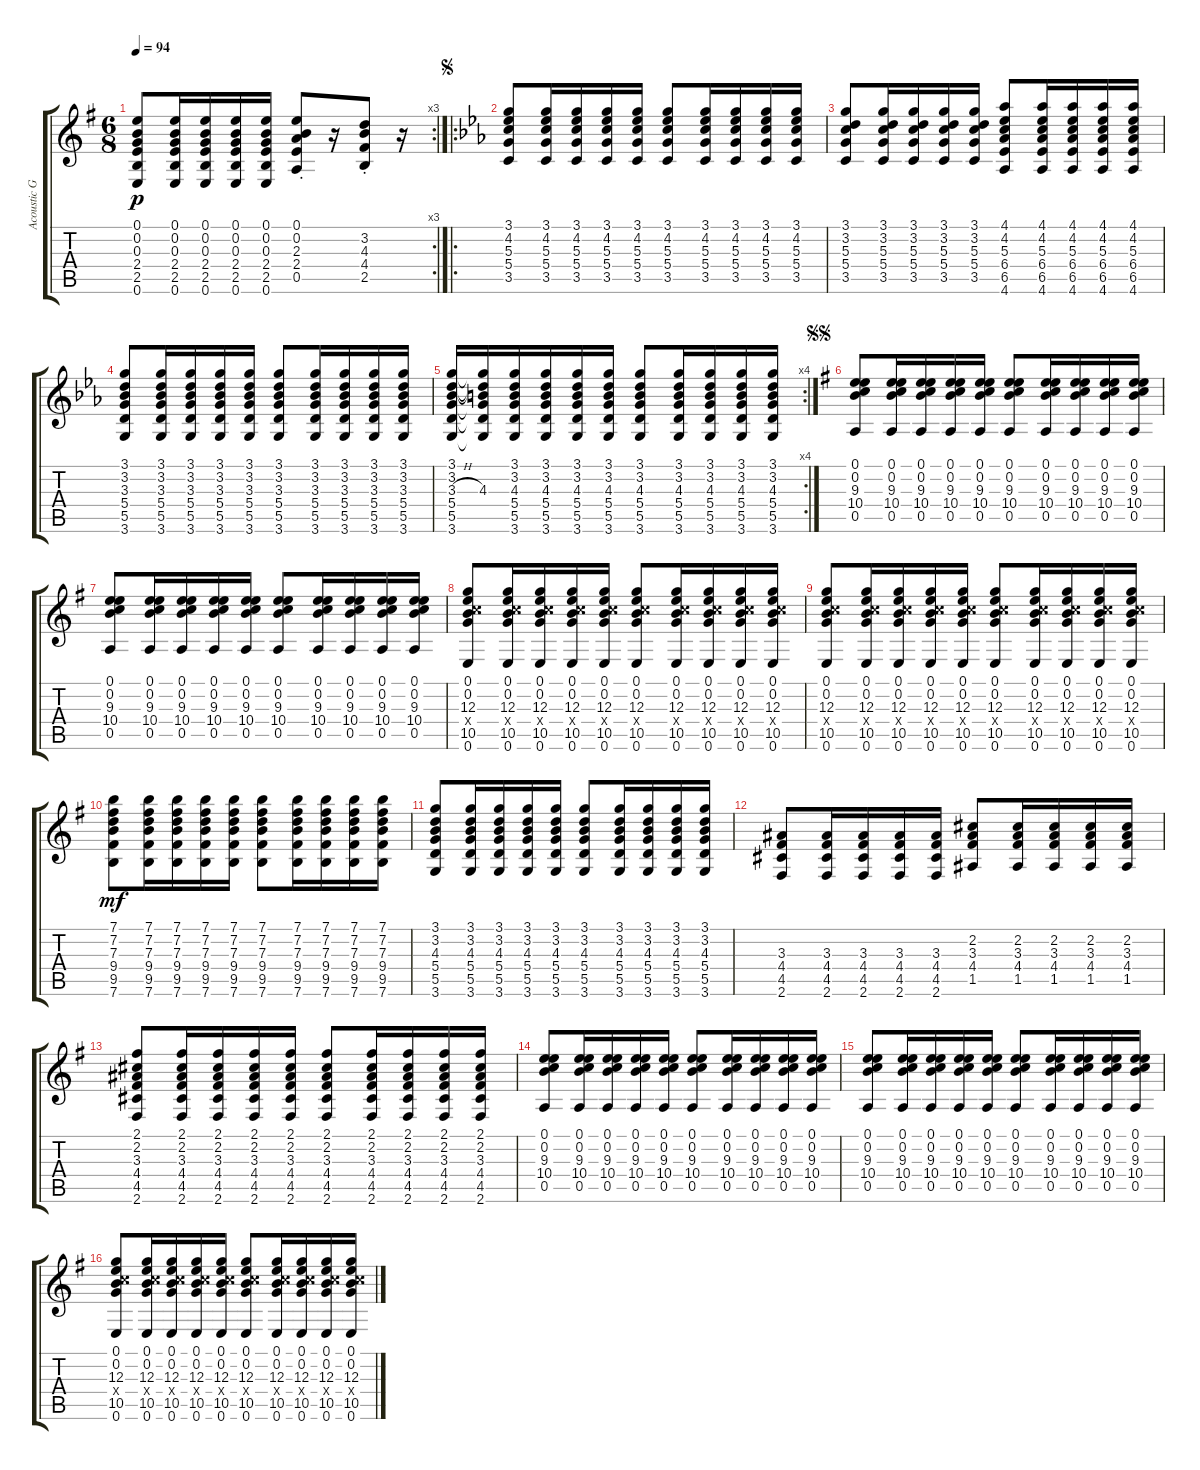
\track ("Acoustic Guitar 2" "Acoustic G") {instrument acousticguitarsteel}
\staff {score tabs}
\tuning (E4 B3 G3 D3 A2 E2) {hide}
\rc 3
\ts (6 8)
\tempo 94
\clef g2
\ks g
(0.1 0.2 0.3 2.4 2.5 0.6).8{dy p} (0.1 0.2 0.3 2.4 2.5 0.6).16 (0.1 0.2 0.3 2.4 2.5 0.6).16 (0.1 0.2 0.3 2.4 2.5 0.6).16 (0.1 0.2 0.3 2.4 2.5 0.6).16 (0.1{st} 0.2{st} 2.3{st} 2.4{st} 0.5{st}).8 r.16 (3.2{st} 4.3{st} 4.4{st} 2.5{st}).8 r.16 |
\ro
\jump segno
\ks eb
(3.1 4.2 5.3 5.4 3.5).8 (3.1 4.2 5.3 5.4 3.5).16 (3.1 4.2 5.3 5.4 3.5).16 (3.1 4.2 5.3 5.4 3.5).16 (3.1 4.2 5.3 5.4 3.5).16 (3.1 4.2 5.3 5.4 3.5).8 (3.1 4.2 5.3 5.4 3.5).16 (3.1 4.2 5.3 5.4 3.5).16 (3.1 4.2 5.3 5.4 3.5).16 (3.1 4.2 5.3 5.4 3.5).16 |
(3.1 3.2 5.3 5.4 3.5).8 (3.1 3.2 5.3 5.4 3.5).16 (3.1 3.2 5.3 5.4 3.5).16 (3.1 3.2 5.3 5.4 3.5).16 (3.1 3.2 5.3 5.4 3.5).16 (4.1 4.2 5.3 6.4 6.5 4.6).8 (4.1 4.2 5.3 6.4 6.5 4.6).16 (4.1 4.2 5.3 6.4 6.5 4.6).16 (4.1 4.2 5.3 6.4 6.5 4.6).16 (4.1 4.2 5.3 6.4 6.5 4.6).16 |
(3.1 3.2 3.3 5.4 5.5 3.6).8 (3.1 3.2 3.3 5.4 5.5 3.6).16 (3.1 3.2 3.3 5.4 5.5 3.6).16 (3.1 3.2 3.3 5.4 5.5 3.6).16 (3.1 3.2 3.3 5.4 5.5 3.6).16 (3.1 3.2 3.3 5.4 5.5 3.6).8 (3.1 3.2 3.3 5.4 5.5 3.6).16 (3.1 3.2 3.3 5.4 5.5 3.6).16 (3.1 3.2 3.3 5.4 5.5 3.6).16 (3.1 3.2 3.3 5.4 5.5 3.6).16 |
\rc 4
(3.1 3.2 3.3{h} 5.4 5.5 3.6).16 (3.1{t} 3.2{t} 4.3 5.4{t} 5.5{t} 3.6{t}).16 (3.1 3.2 4.3 5.4 5.5 3.6).16 (3.1 3.2 4.3 5.4 5.5 3.6).16 (3.1 3.2 4.3 5.4 5.5 3.6).16 (3.1 3.2 4.3 5.4 5.5 3.6).16 (3.1 3.2 4.3 5.4 5.5 3.6).8 (3.1 3.2 4.3 5.4 5.5 3.6).16 (3.1 3.2 4.3 5.4 5.5 3.6).16 (3.1 3.2 4.3 5.4 5.5 3.6).16 (3.1 3.2 4.3 5.4 5.5 3.6).16 |
\jump segnosegno
\ks g
(0.1 0.2 9.3 10.4 0.5).8 (0.1 0.2 9.3 10.4 0.5).16 (0.1 0.2 9.3 10.4 0.5).16 (0.1 0.2 9.3 10.4 0.5).16 (0.1 0.2 9.3 10.4 0.5).16 (0.1 0.2 9.3 10.4 0.5).8 (0.1 0.2 9.3 10.4 0.5).16 (0.1 0.2 9.3 10.4 0.5).16 (0.1 0.2 9.3 10.4 0.5).16 (0.1 0.2 9.3 10.4 0.5).16 |
(0.1 0.2 9.3 10.4 0.5).8 (0.1 0.2 9.3 10.4 0.5).16 (0.1 0.2 9.3 10.4 0.5).16 (0.1 0.2 9.3 10.4 0.5).16 (0.1 0.2 9.3 10.4 0.5).16 (0.1 0.2 9.3 10.4 0.5).8 (0.1 0.2 9.3 10.4 0.5).16 (0.1 0.2 9.3 10.4 0.5).16 (0.1 0.2 9.3 10.4 0.5).16 (0.1 0.2 9.3 10.4 0.5).16 |
(0.1 0.2 12.3 10.4{x} 10.5 0.6).8 (0.1 0.2 12.3 10.4{x} 10.5 0.6).16 (0.1 0.2 12.3 10.4{x} 10.5 0.6).16 (0.1 0.2 12.3 10.4{x} 10.5 0.6).16 (0.1 0.2 12.3 10.4{x} 10.5 0.6).16 (0.1 0.2 12.3 10.4{x} 10.5 0.6).8 (0.1 0.2 12.3 10.4{x} 10.5 0.6).16 (0.1 0.2 12.3 10.4{x} 10.5 0.6).16 (0.1 0.2 12.3 10.4{x} 10.5 0.6).16 (0.1 0.2 12.3 10.4{x} 10.5 0.6).16 |
(0.1 0.2 12.3 10.4{x} 10.5 0.6).8 (0.1 0.2 12.3 10.4{x} 10.5 0.6).16 (0.1 0.2 12.3 10.4{x} 10.5 0.6).16 (0.1 0.2 12.3 10.4{x} 10.5 0.6).16 (0.1 0.2 12.3 10.4{x} 10.5 0.6).16 (0.1 0.2 12.3 10.4{x} 10.5 0.6).8 (0.1 0.2 12.3 10.4{x} 10.5 0.6).16 (0.1 0.2 12.3 10.4{x} 10.5 0.6).16 (0.1 0.2 12.3 10.4{x} 10.5 0.6).16 (0.1 0.2 12.3 10.4{x} 10.5 0.6).16 |
(7.1 7.2 7.3 9.4 9.5 7.6).8{dy mf} (7.1 7.2 7.3 9.4 9.5 7.6).16 (7.1 7.2 7.3 9.4 9.5 7.6).16 (7.1 7.2 7.3 9.4 9.5 7.6).16 (7.1 7.2 7.3 9.4 9.5 7.6).16 (7.1 7.2 7.3 9.4 9.5 7.6).8 (7.1 7.2 7.3 9.4 9.5 7.6).16 (7.1 7.2 7.3 9.4 9.5 7.6).16 (7.1 7.2 7.3 9.4 9.5 7.6).16 (7.1 7.2 7.3 9.4 9.5 7.6).16 |
(3.1 3.2 4.3 5.4 5.5 3.6).8 (3.1 3.2 4.3 5.4 5.5 3.6).16 (3.1 3.2 4.3 5.4 5.5 3.6).16 (3.1 3.2 4.3 5.4 5.5 3.6).16 (3.1 3.2 4.3 5.4 5.5 3.6).16 (3.1 3.2 4.3 5.4 5.5 3.6).8 (3.1 3.2 4.3 5.4 5.5 3.6).16 (3.1 3.2 4.3 5.4 5.5 3.6).16 (3.1 3.2 4.3 5.4 5.5 3.6).16 (3.1 3.2 4.3 5.4 5.5 3.6).16 |
(3.3 4.4 4.5 2.6).8 (3.3 4.4 4.5 2.6).16 (3.3 4.4 4.5 2.6).16 (3.3 4.4 4.5 2.6).16 (3.3 4.4 4.5 2.6).16 (2.2 3.3 4.4 1.5).8 (2.2 3.3 4.4 1.5).16 (2.2 3.3 4.4 1.5).16 (2.2 3.3 4.4 1.5).16 (2.2 3.3 4.4 1.5).16 |
(2.1 2.2 3.3 4.4 4.5 2.6).8 (2.1 2.2 3.3 4.4 4.5 2.6).16 (2.1 2.2 3.3 4.4 4.5 2.6).16 (2.1 2.2 3.3 4.4 4.5 2.6).16 (2.1 2.2 3.3 4.4 4.5 2.6).16 (2.1 2.2 3.3 4.4 4.5 2.6).8 (2.1 2.2 3.3 4.4 4.5 2.6).16 (2.1 2.2 3.3 4.4 4.5 2.6).16 (2.1 2.2 3.3 4.4 4.5 2.6).16 (2.1 2.2 3.3 4.4 4.5 2.6).16 |
(0.1 0.2 9.3 10.4 0.5).8 (0.1 0.2 9.3 10.4 0.5).16 (0.1 0.2 9.3 10.4 0.5).16 (0.1 0.2 9.3 10.4 0.5).16 (0.1 0.2 9.3 10.4 0.5).16 (0.1 0.2 9.3 10.4 0.5).8 (0.1 0.2 9.3 10.4 0.5).16 (0.1 0.2 9.3 10.4 0.5).16 (0.1 0.2 9.3 10.4 0.5).16 (0.1 0.2 9.3 10.4 0.5).16 |
(0.1 0.2 9.3 10.4 0.5).8 (0.1 0.2 9.3 10.4 0.5).16 (0.1 0.2 9.3 10.4 0.5).16 (0.1 0.2 9.3 10.4 0.5).16 (0.1 0.2 9.3 10.4 0.5).16 (0.1 0.2 9.3 10.4 0.5).8 (0.1 0.2 9.3 10.4 0.5).16 (0.1 0.2 9.3 10.4 0.5).16 (0.1 0.2 9.3 10.4 0.5).16 (0.1 0.2 9.3 10.4 0.5).16 |
(0.1 0.2 12.3 10.4{x} 10.5 0.6).8 (0.1 0.2 12.3 10.4{x} 10.5 0.6).16 (0.1 0.2 12.3 10.4{x} 10.5 0.6).16 (0.1 0.2 12.3 10.4{x} 10.5 0.6).16 (0.1 0.2 12.3 10.4{x} 10.5 0.6).16 (0.1 0.2 12.3 10.4{x} 10.5 0.6).8 (0.1 0.2 12.3 10.4{x} 10.5 0.6).16 (0.1 0.2 12.3 10.4{x} 10.5 0.6).16 (0.1 0.2 12.3 10.4{x} 10.5 0.6).16 (0.1 0.2 12.3 10.4{x} 10.5 0.6).16
